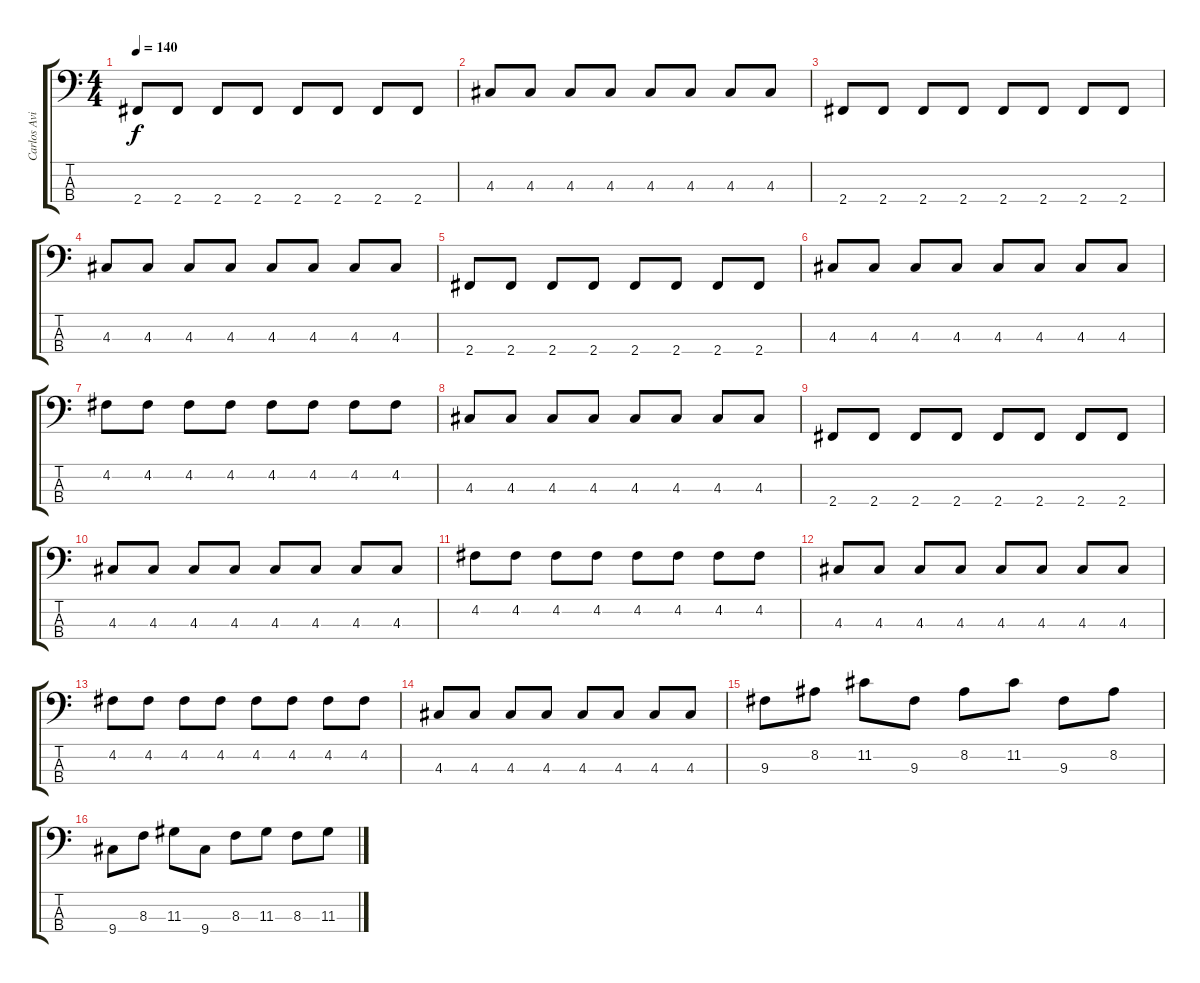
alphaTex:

\track ("Carlos Avilez" "Carlos Avi") {instrument electricbassfinger}
\staff {score tabs}
\tuning (G2 D2 A1 E1) {hide}
\ts (4 4)
\tempo 140
\clef f4
\ks c
2.4.8{dy f} 2.4.8 2.4.8 2.4.8 2.4.8 2.4.8 2.4.8 2.4.8 |
4.3.8 4.3.8 4.3.8 4.3.8 4.3.8 4.3.8 4.3.8 4.3.8 |
2.4.8 2.4.8 2.4.8 2.4.8 2.4.8 2.4.8 2.4.8 2.4.8 |
4.3.8 4.3.8 4.3.8 4.3.8 4.3.8 4.3.8 4.3.8 4.3.8 |
2.4.8 2.4.8 2.4.8 2.4.8 2.4.8 2.4.8 2.4.8 2.4.8 |
4.3.8 4.3.8 4.3.8 4.3.8 4.3.8 4.3.8 4.3.8 4.3.8 |
4.2.8 4.2.8 4.2.8 4.2.8 4.2.8 4.2.8 4.2.8 4.2.8 |
4.3.8 4.3.8 4.3.8 4.3.8 4.3.8 4.3.8 4.3.8 4.3.8 |
2.4.8 2.4.8 2.4.8 2.4.8 2.4.8 2.4.8 2.4.8 2.4.8 |
4.3.8 4.3.8 4.3.8 4.3.8 4.3.8 4.3.8 4.3.8 4.3.8 |
4.2.8 4.2.8 4.2.8 4.2.8 4.2.8 4.2.8 4.2.8 4.2.8 |
4.3.8 4.3.8 4.3.8 4.3.8 4.3.8 4.3.8 4.3.8 4.3.8 |
4.2.8 4.2.8 4.2.8 4.2.8 4.2.8 4.2.8 4.2.8 4.2.8 |
4.3.8 4.3.8 4.3.8 4.3.8 4.3.8 4.3.8 4.3.8 4.3.8 |
9.3.8 8.2.8 11.2.8 9.3.8 8.2.8 11.2.8 9.3.8 8.2.8 |
9.4.8 8.3.8 11.3.8 9.4.8 8.3.8 11.3.8 8.3.8 11.3.8
